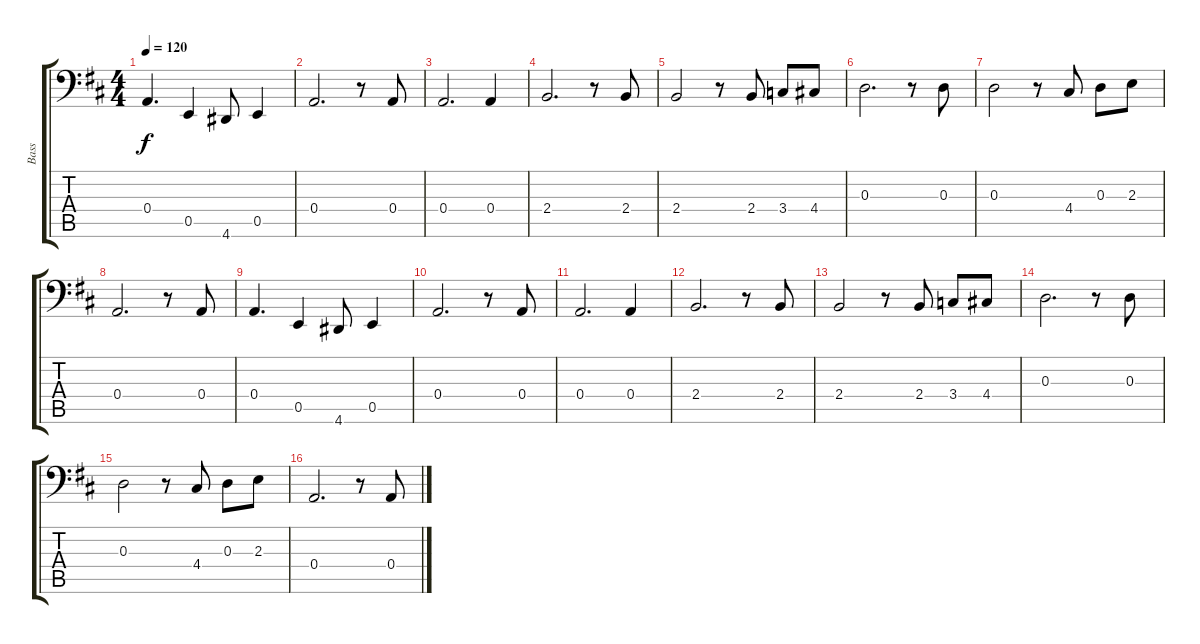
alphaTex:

\track ("Bass" "Bass") {instrument electricbassfinger}
\staff {score tabs}
\tuning (C3 G2 D2 A1 E1 B0) {hide}
\ts (4 4)
\tempo 120
\clef f4
\ks d
0.4.4{d dy f} 0.5.4 4.6.8 0.5.4 |
0.4.2{d} r.8 0.4.8 |
0.4.2{d} 0.4.4 |
2.4.2{d} r.8 2.4.8 |
2.4.2 r.8 2.4.8 3.4.8 4.4.8 |
0.3.2{d} r.8 0.3.8 |
0.3.2 r.8 4.4.8 0.3.8 2.3.8 |
0.4.2{d} r.8 0.4.8 |
0.4.4{d} 0.5.4 4.6.8 0.5.4 |
0.4.2{d} r.8 0.4.8 |
0.4.2{d} 0.4.4 |
2.4.2{d} r.8 2.4.8 |
2.4.2 r.8 2.4.8 3.4.8 4.4.8 |
0.3.2{d} r.8 0.3.8 |
0.3.2 r.8 4.4.8 0.3.8 2.3.8 |
0.4.2{d} r.8 0.4.8
